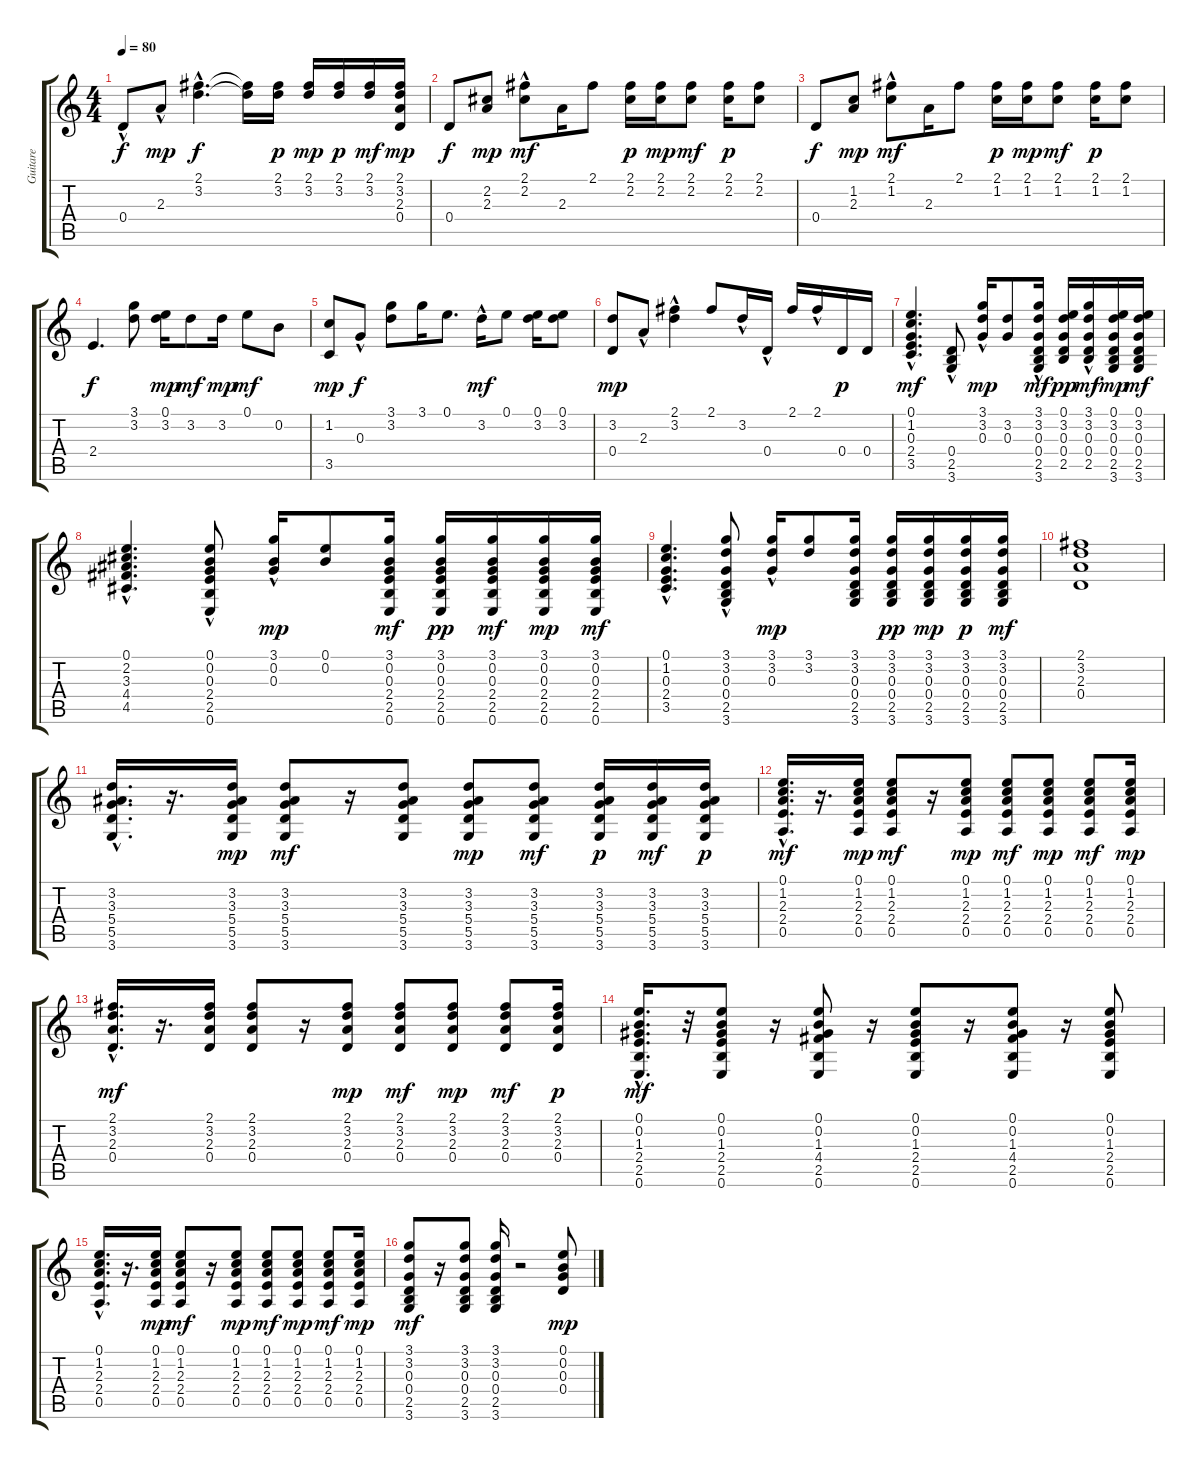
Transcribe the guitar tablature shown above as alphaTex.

\track ("Guitare" "Guitare") {instrument acousticguitarsteel}
\staff {score tabs}
\tuning (E4 B3 G3 D3 A2 E2) {hide}
\ts (4 4)
\tempo 80
\clef g2
\ks c
0.4{hac}.8{dy f} 2.3{hac}.8{dy mp} (2.1{hac} 3.2{hac}).4{d dy f} (2.1{t} 3.2{t}).16 (2.1 3.2).16{dy p} (2.1 3.2).16{dy mp} (2.1 3.2).16{dy p} (2.1 3.2).16{dy mf} (2.1 3.2 2.3 0.4).16{dy mp} |
0.4.8{dy f} (2.2 2.3).8{dy mp} (2.1{hac} 2.2).8{dy mf} 2.3.16 2.1.8 (2.1 2.2).16{dy p} (2.1 2.2).16{dy mp} (2.1 2.2).8{dy mf} (2.1 2.2).16{dy p} (2.1 2.2).8 |
0.4.8{dy f} (1.2 2.3).8{dy mp} (2.1{hac} 1.2).8{dy mf} 2.3.16 2.1.8 (2.1 1.2).16{dy p} (2.1 1.2).16{dy mp} (2.1 1.2).8{dy mf} (2.1 1.2).16{dy p} (2.1 1.2).8 |
2.4.4{d dy f} (3.1 3.2).8 (0.1 3.2).16{dy mp} 3.2.8{dy mf} 3.2.16{dy mp} 0.1.8{dy mf} 0.2.8 |
(1.2 3.5).8{dy mp} 0.3{hac}.8{dy f} (3.1 3.2).8 3.1.16 0.1.8{d} 3.2{hac}.16{dy mf} 0.1.8 (0.1 3.2).16 (0.1 3.2).8 |
(3.2 0.4).8{dy mp} 2.3{hac}.8 (2.1 3.2{hac}).4 2.1.8 3.2{hac}.16 0.4{hac}.16 2.1.16 2.1{hac}.16 0.4.16{dy p} 0.4.16 |
(0.1{hac} 1.2{hac} 0.3{hac} 2.4{hac} 3.5{hac}).4{d dy mf} (0.4{hac} 2.5 3.6).8 (3.1{hac} 3.2 0.3{hac}).16{dy mp} (3.2 0.3).8 (3.1 3.2 0.3 0.4 2.5 3.6{hac}).16{dy mf} (0.1 3.2 0.3 0.4 2.5).16{dy pp} (3.1{hac} 3.2 0.3 0.4 2.5).16{dy mf} (0.1 3.2 0.3 0.4 2.5 3.6).16{dy mp} (0.1 3.2 0.3 0.4 2.5 3.6).16{dy mf} |
(0.1{hac} 2.2{hac} 3.3{hac} 4.4{hac} 4.5{hac}).4{d} (0.1 0.2{hac} 0.3 2.4 2.5{hac} 0.6).8 (3.1{hac} 0.2 0.3{hac}).16{dy mp} (0.1 0.2).8 (3.1 0.2 0.3 2.4 2.5 0.6).16{dy mf} (3.1 0.2 0.3 2.4 2.5 0.6).16{dy pp} (3.1 0.2 0.3 2.4 2.5 0.6).16{dy mf} (3.1 0.2 0.3 2.4 2.5 0.6).16{dy mp} (3.1 0.2 0.3 2.4 2.5 0.6).16{dy mf} |
(0.1{hac} 1.2{hac} 0.3{hac} 2.4{hac} 3.5{hac}).4{d} (3.1 3.2{hac} 0.3 0.4 2.5 3.6).8 (3.1 3.2 0.3{hac}).16{dy mp} (3.1 3.2).8 (3.1 3.2 0.3 0.4 2.5 3.6).16 (3.1 3.2 0.3 0.4 2.5 3.6).16{dy pp} (3.1 3.2 0.3 0.4 2.5 3.6).16{dy mp} (3.1 3.2 0.3 0.4 2.5 3.6).16{dy p} (3.1 3.2 0.3 0.4 2.5 3.6).16{dy mf} |
(2.1 3.2 2.3 0.4).1 |
(3.2{hac} 3.3{hac} 5.4{hac} 5.5{hac} 3.6{hac}).16{d} r.16{d} (3.2 3.3 5.4 5.5 3.6).16{dy mp} (3.2 3.3 5.4 5.5 3.6).8{dy mf} r.16 (3.2 3.3 5.4 5.5 3.6).8 (3.2 3.3 5.4 5.5 3.6).8{dy mp} (3.2 3.3 5.4 5.5 3.6).8{dy mf} (3.2 3.3 5.4 5.5 3.6).16{dy p} (3.2 3.3 5.4 5.5 3.6).16{dy mf} (3.2 3.3 5.4 5.5 3.6).16{dy p} |
(0.1{hac} 1.2{hac} 2.3{hac} 2.4{hac} 0.5{hac}).16{d dy mf} r.16{d} (0.1 1.2 2.3 2.4 0.5).16{dy mp} (0.1 1.2 2.3 2.4 0.5).8{dy mf} r.16 (0.1 1.2 2.3 2.4 0.5).8{dy mp} (0.1 1.2 2.3 2.4 0.5).8{dy mf} (0.1 1.2 2.3 2.4 0.5).8{dy mp} (0.1 1.2 2.3 2.4 0.5).8{dy mf} (0.1 1.2 2.3 2.4 0.5).16{dy mp} |
(2.1{hac} 3.2{hac} 2.3{hac} 0.4{hac}).16{d dy mf} r.16{d} (2.1 3.2 2.3 0.4).16 (2.1 3.2 2.3 0.4).8 r.16 (2.1 3.2 2.3 0.4).8{dy mp} (2.1 3.2 2.3 0.4).8{dy mf} (2.1 3.2 2.3 0.4).8{dy mp} (2.1 3.2 2.3 0.4).8{dy mf} (2.1 3.2 2.3 0.4).16{dy p} |
(0.1{hac} 0.2{hac} 1.3{hac} 2.4{hac} 2.5{hac} 0.6{hac}).16{d dy mf} r.32 (0.1 0.2 1.3 2.4 2.5 0.6).8 r.16 (0.1 0.2 1.3 4.4 2.5 0.6).8 r.16 (0.1 0.2 1.3 2.4 2.5 0.6).8 r.16 (0.1 0.2 1.3 4.4 2.5 0.6).8 r.16 (0.1 0.2 1.3 2.4 2.5 0.6).8 |
(0.1{hac} 1.2{hac} 2.3{hac} 2.4{hac} 0.5{hac}).16{d} r.16{d} (0.1 1.2 2.3 2.4 0.5).16{dy mp} (0.1 1.2 2.3 2.4 0.5).8{dy mf} r.16 (0.1 1.2 2.3 2.4 0.5).8{dy mp} (0.1 1.2 2.3 2.4 0.5).8{dy mf} (0.1 1.2 2.3 2.4 0.5).8{dy mp} (0.1 1.2 2.3 2.4 0.5).8{dy mf} (0.1 1.2 2.3 2.4 0.5).16{dy mp} |
(3.1 3.2 0.3 0.4 2.5 3.6).8{dy mf} r.16 (3.1 3.2 0.3 0.4 2.5 3.6).8 (3.1 3.2 0.3 0.4 2.5 3.6).16 r.2 (0.1 0.2 0.3 0.4).8{dy mp}
